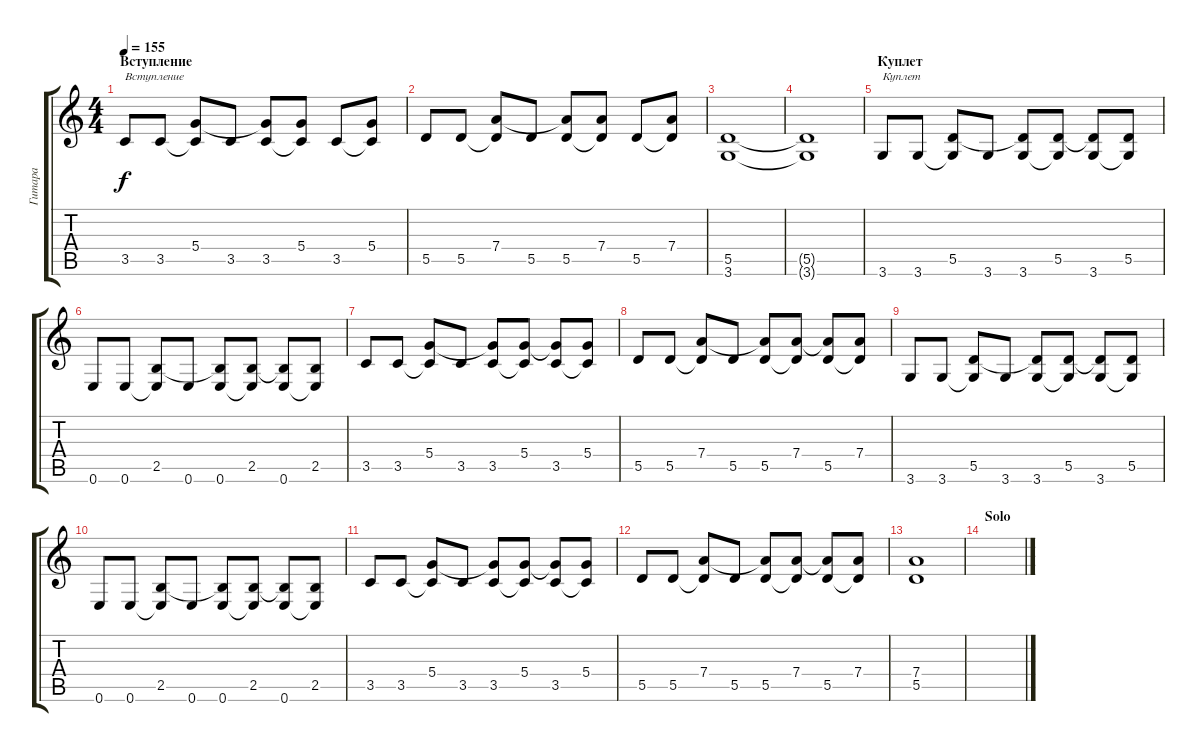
\track ("Гитара" "Гитара") {instrument acousticguitarnylon}
\staff {score tabs}
\tuning (E4 B3 G3 D3 A2 E2) {hide}
\ts (4 4)
\section ("" "Вступление")
\tempo 155
\clef g2
\ks c
3.5.8{txt "Вступление" dy f instrument acousticguitarnylon} 3.5.8 (5.4 3.5{t}).8 3.5.8 (5.4{t} 3.5).8 (5.4 3.5{t}).8 3.5.8 (5.4 3.5{t}).8 |
5.5.8 5.5.8 (7.4 5.5{t}).8 5.5.8 (7.4{t} 5.5).8 (7.4 5.5{t}).8 5.5.8 (7.4 5.5{t}).8 |
(5.5 3.6).1 |
(5.5{t} 3.6{t}).1 |
\section ("" "Куплет")
3.6.8{txt "Куплет"} 3.6.8 (5.5 3.6{t}).8 3.6.8 (5.5{t} 3.6).8 (5.5 3.6{t}).8 (5.5{t} 3.6).8 (5.5 3.6{t}).8 |
0.6.8 0.6.8 (2.5 0.6{t}).8 0.6.8 (2.5{t} 0.6).8 (2.5 0.6{t}).8 (2.5{t} 0.6).8 (2.5 0.6{t}).8 |
3.5.8 3.5.8 (5.4 3.5{t}).8 3.5.8 (5.4{t} 3.5).8 (5.4 3.5{t}).8 (5.4{t} 3.5).8 (5.4 3.5{t}).8 |
5.5.8 5.5.8 (7.4 5.5{t}).8 5.5.8 (7.4{t} 5.5).8 (7.4 5.5{t}).8 (7.4{t} 5.5).8 (7.4 5.5{t}).8 |
3.6.8 3.6.8 (5.5 3.6{t}).8 3.6.8 (5.5{t} 3.6).8 (5.5 3.6{t}).8 (5.5{t} 3.6).8 (5.5 3.6{t}).8 |
0.6.8 0.6.8 (2.5 0.6{t}).8 0.6.8 (2.5{t} 0.6).8 (2.5 0.6{t}).8 (2.5{t} 0.6).8 (2.5 0.6{t}).8 |
3.5.8 3.5.8 (5.4 3.5{t}).8 3.5.8 (5.4{t} 3.5).8 (5.4 3.5{t}).8 (5.4{t} 3.5).8 (5.4 3.5{t}).8 |
5.5.8 5.5.8 (7.4 5.5{t}).8 5.5.8 (7.4{t} 5.5).8 (7.4 5.5{t}).8 (7.4{t} 5.5).8 (7.4 5.5{t}).8 |
(7.4 5.5).1 |
\section ("" "Solo")
